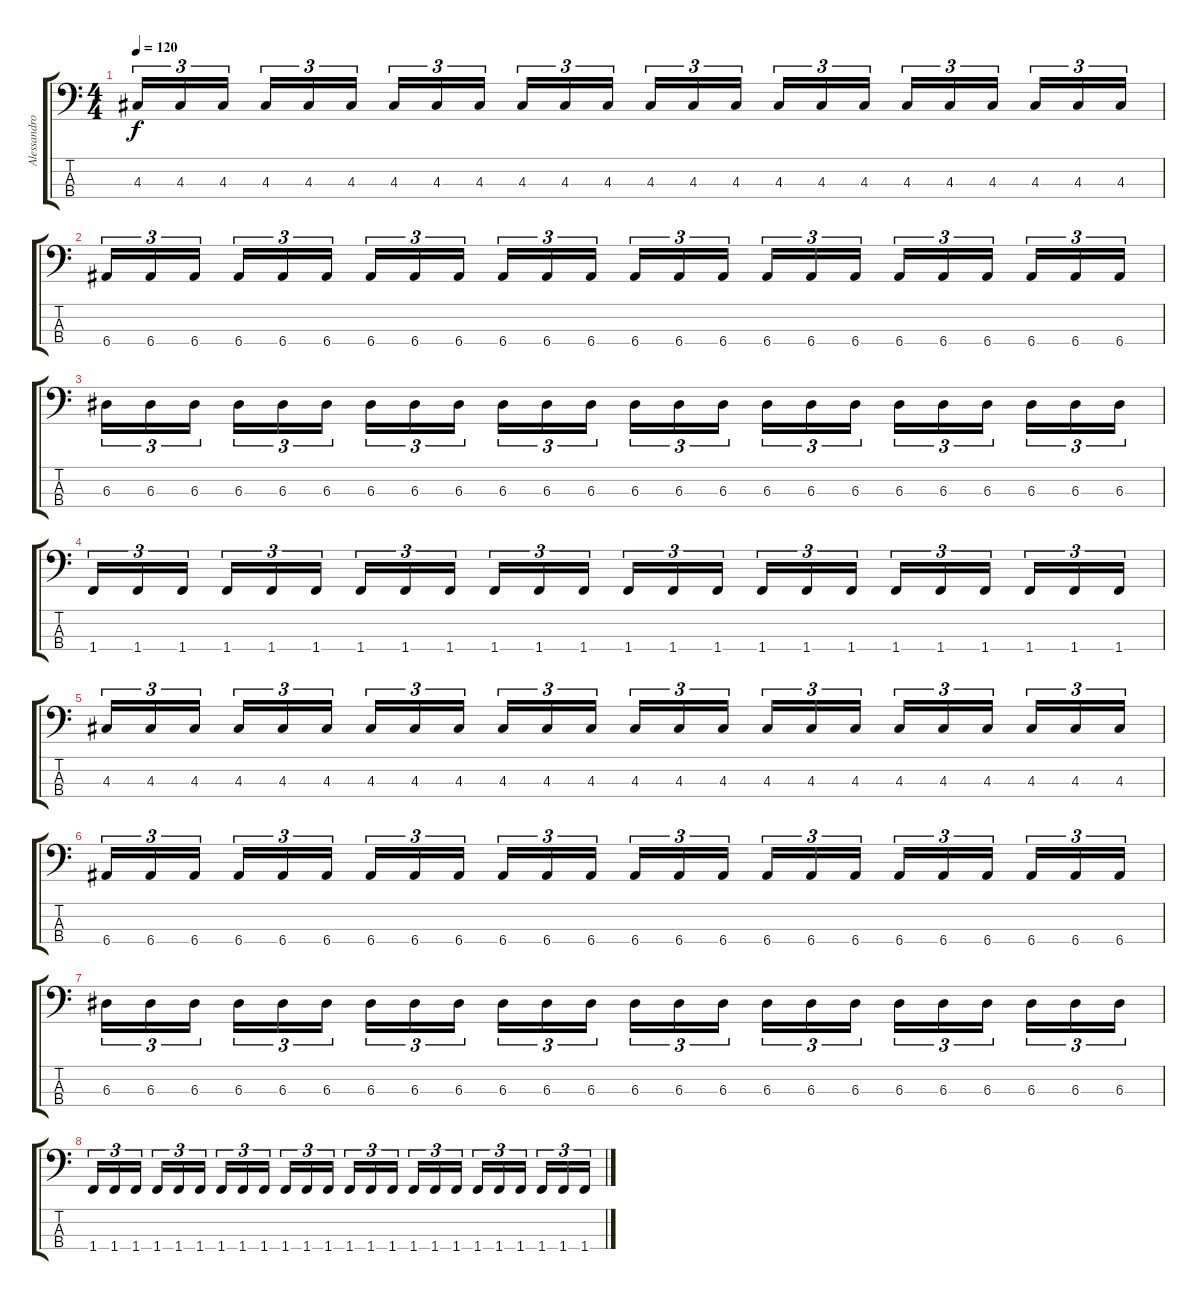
\track ("Alessandro Lotta - Bass" "Alessandro") {instrument electricbassfinger}
\staff {score tabs}
\tuning (G2 D2 A1 E1) {hide}
\ts (4 4)
\tempo 120
\clef f4
\ks c
4.3.16{tu (3 2) dy f} 4.3.16{tu (3 2)} 4.3.16{tu (3 2)} 4.3.16{tu (3 2)} 4.3.16{tu (3 2)} 4.3.16{tu (3 2)} 4.3.16{tu (3 2)} 4.3.16{tu (3 2)} 4.3.16{tu (3 2)} 4.3.16{tu (3 2)} 4.3.16{tu (3 2)} 4.3.16{tu (3 2)} 4.3.16{tu (3 2)} 4.3.16{tu (3 2)} 4.3.16{tu (3 2)} 4.3.16{tu (3 2)} 4.3.16{tu (3 2)} 4.3.16{tu (3 2)} 4.3.16{tu (3 2)} 4.3.16{tu (3 2)} 4.3.16{tu (3 2)} 4.3.16{tu (3 2)} 4.3.16{tu (3 2)} 4.3.16{tu (3 2)} |
6.4.16{tu (3 2)} 6.4.16{tu (3 2)} 6.4.16{tu (3 2)} 6.4.16{tu (3 2)} 6.4.16{tu (3 2)} 6.4.16{tu (3 2)} 6.4.16{tu (3 2)} 6.4.16{tu (3 2)} 6.4.16{tu (3 2)} 6.4.16{tu (3 2)} 6.4.16{tu (3 2)} 6.4.16{tu (3 2)} 6.4.16{tu (3 2)} 6.4.16{tu (3 2)} 6.4.16{tu (3 2)} 6.4.16{tu (3 2)} 6.4.16{tu (3 2)} 6.4.16{tu (3 2)} 6.4.16{tu (3 2)} 6.4.16{tu (3 2)} 6.4.16{tu (3 2)} 6.4.16{tu (3 2)} 6.4.16{tu (3 2)} 6.4.16{tu (3 2)} |
6.3.16{tu (3 2)} 6.3.16{tu (3 2)} 6.3.16{tu (3 2)} 6.3.16{tu (3 2)} 6.3.16{tu (3 2)} 6.3.16{tu (3 2)} 6.3.16{tu (3 2)} 6.3.16{tu (3 2)} 6.3.16{tu (3 2)} 6.3.16{tu (3 2)} 6.3.16{tu (3 2)} 6.3.16{tu (3 2)} 6.3.16{tu (3 2)} 6.3.16{tu (3 2)} 6.3.16{tu (3 2)} 6.3.16{tu (3 2)} 6.3.16{tu (3 2)} 6.3.16{tu (3 2)} 6.3.16{tu (3 2)} 6.3.16{tu (3 2)} 6.3.16{tu (3 2)} 6.3.16{tu (3 2)} 6.3.16{tu (3 2)} 6.3.16{tu (3 2)} |
1.4.16{tu (3 2)} 1.4.16{tu (3 2)} 1.4.16{tu (3 2)} 1.4.16{tu (3 2)} 1.4.16{tu (3 2)} 1.4.16{tu (3 2)} 1.4.16{tu (3 2)} 1.4.16{tu (3 2)} 1.4.16{tu (3 2)} 1.4.16{tu (3 2)} 1.4.16{tu (3 2)} 1.4.16{tu (3 2)} 1.4.16{tu (3 2)} 1.4.16{tu (3 2)} 1.4.16{tu (3 2)} 1.4.16{tu (3 2)} 1.4.16{tu (3 2)} 1.4.16{tu (3 2)} 1.4.16{tu (3 2)} 1.4.16{tu (3 2)} 1.4.16{tu (3 2)} 1.4.16{tu (3 2)} 1.4.16{tu (3 2)} 1.4.16{tu (3 2)} |
4.3.16{tu (3 2)} 4.3.16{tu (3 2)} 4.3.16{tu (3 2)} 4.3.16{tu (3 2)} 4.3.16{tu (3 2)} 4.3.16{tu (3 2)} 4.3.16{tu (3 2)} 4.3.16{tu (3 2)} 4.3.16{tu (3 2)} 4.3.16{tu (3 2)} 4.3.16{tu (3 2)} 4.3.16{tu (3 2)} 4.3.16{tu (3 2)} 4.3.16{tu (3 2)} 4.3.16{tu (3 2)} 4.3.16{tu (3 2)} 4.3.16{tu (3 2)} 4.3.16{tu (3 2)} 4.3.16{tu (3 2)} 4.3.16{tu (3 2)} 4.3.16{tu (3 2)} 4.3.16{tu (3 2)} 4.3.16{tu (3 2)} 4.3.16{tu (3 2)} |
6.4.16{tu (3 2)} 6.4.16{tu (3 2)} 6.4.16{tu (3 2)} 6.4.16{tu (3 2)} 6.4.16{tu (3 2)} 6.4.16{tu (3 2)} 6.4.16{tu (3 2)} 6.4.16{tu (3 2)} 6.4.16{tu (3 2)} 6.4.16{tu (3 2)} 6.4.16{tu (3 2)} 6.4.16{tu (3 2)} 6.4.16{tu (3 2)} 6.4.16{tu (3 2)} 6.4.16{tu (3 2)} 6.4.16{tu (3 2)} 6.4.16{tu (3 2)} 6.4.16{tu (3 2)} 6.4.16{tu (3 2)} 6.4.16{tu (3 2)} 6.4.16{tu (3 2)} 6.4.16{tu (3 2)} 6.4.16{tu (3 2)} 6.4.16{tu (3 2)} |
6.3.16{tu (3 2)} 6.3.16{tu (3 2)} 6.3.16{tu (3 2)} 6.3.16{tu (3 2)} 6.3.16{tu (3 2)} 6.3.16{tu (3 2)} 6.3.16{tu (3 2)} 6.3.16{tu (3 2)} 6.3.16{tu (3 2)} 6.3.16{tu (3 2)} 6.3.16{tu (3 2)} 6.3.16{tu (3 2)} 6.3.16{tu (3 2)} 6.3.16{tu (3 2)} 6.3.16{tu (3 2)} 6.3.16{tu (3 2)} 6.3.16{tu (3 2)} 6.3.16{tu (3 2)} 6.3.16{tu (3 2)} 6.3.16{tu (3 2)} 6.3.16{tu (3 2)} 6.3.16{tu (3 2)} 6.3.16{tu (3 2)} 6.3.16{tu (3 2)} |
1.4.16{tu (3 2)} 1.4.16{tu (3 2)} 1.4.16{tu (3 2)} 1.4.16{tu (3 2)} 1.4.16{tu (3 2)} 1.4.16{tu (3 2)} 1.4.16{tu (3 2)} 1.4.16{tu (3 2)} 1.4.16{tu (3 2)} 1.4.16{tu (3 2)} 1.4.16{tu (3 2)} 1.4.16{tu (3 2)} 1.4.16{tu (3 2)} 1.4.16{tu (3 2)} 1.4.16{tu (3 2)} 1.4.16{tu (3 2)} 1.4.16{tu (3 2)} 1.4.16{tu (3 2)} 1.4.16{tu (3 2)} 1.4.16{tu (3 2)} 1.4.16{tu (3 2)} 1.4.16{tu (3 2)} 1.4.16{tu (3 2)} 1.4.16{tu (3 2)}
